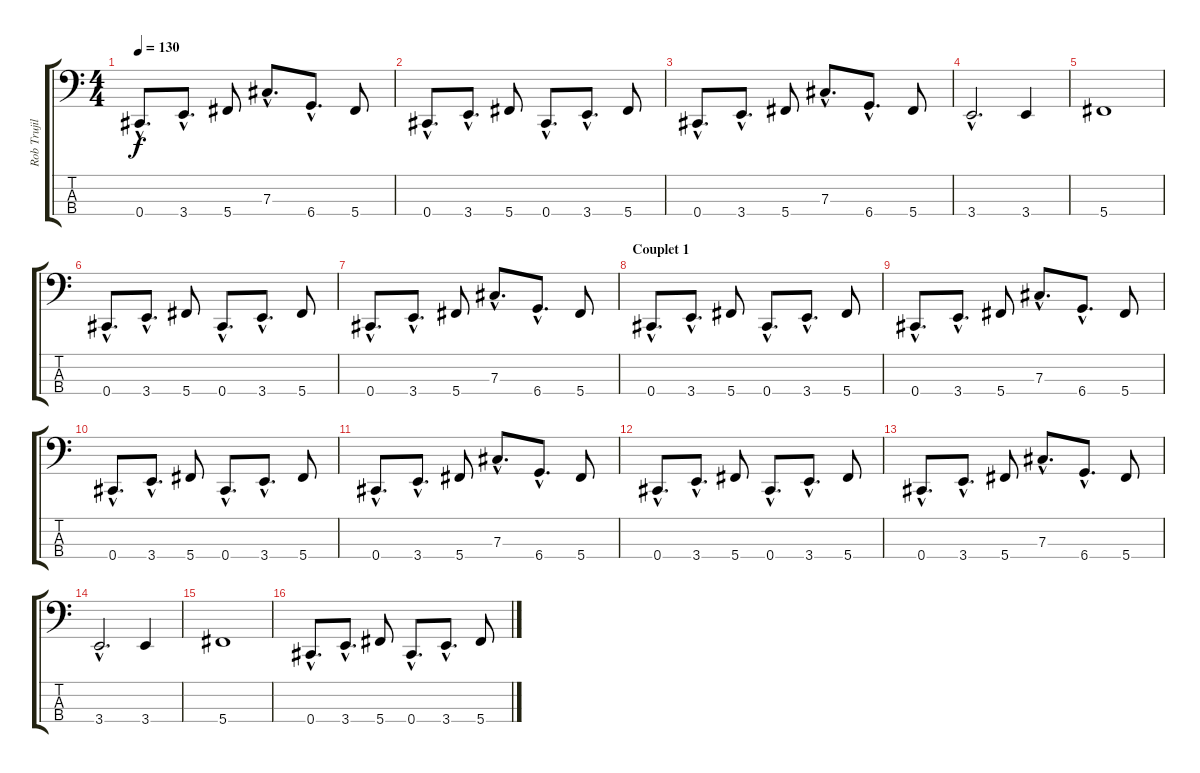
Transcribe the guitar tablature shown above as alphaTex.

\track ("Rob Trujillo" "Rob Trujil") {instrument electricbassfinger}
\staff {score tabs}
\tuning (E2 B1 Gb1 Db1) {hide}
\ts (4 4)
\tempo 130
\clef f4
\ks c
0.4{hac}.8{d dy f} 3.4{hac}.8{d} 5.4.8 7.3{hac}.8{d} 6.4{hac}.8{d} 5.4.8 |
0.4{hac}.8{d} 3.4{hac}.8{d} 5.4.8 0.4{hac}.8{d} 3.4{hac}.8{d} 5.4.8 |
0.4{hac}.8{d} 3.4{hac}.8{d} 5.4.8 7.3{hac}.8{d} 6.4{hac}.8{d} 5.4.8 |
3.4{hac}.2{d} 3.4.4 |
5.4.1 |
0.4{hac}.8{d} 3.4{hac}.8{d} 5.4.8 0.4{hac}.8{d} 3.4{hac}.8{d} 5.4.8 |
0.4{hac}.8{d} 3.4{hac}.8{d} 5.4.8 7.3{hac}.8{d} 6.4{hac}.8{d} 5.4.8 |
\section ("" "Couplet 1")
0.4{hac}.8{d} 3.4{hac}.8{d} 5.4.8 0.4{hac}.8{d} 3.4{hac}.8{d} 5.4.8 |
0.4{hac}.8{d} 3.4{hac}.8{d} 5.4.8 7.3{hac}.8{d} 6.4{hac}.8{d} 5.4.8 |
0.4{hac}.8{d} 3.4{hac}.8{d} 5.4.8 0.4{hac}.8{d} 3.4{hac}.8{d} 5.4.8 |
0.4{hac}.8{d} 3.4{hac}.8{d} 5.4.8 7.3{hac}.8{d} 6.4{hac}.8{d} 5.4.8 |
0.4{hac}.8{d} 3.4{hac}.8{d} 5.4.8 0.4{hac}.8{d} 3.4{hac}.8{d} 5.4.8 |
0.4{hac}.8{d} 3.4{hac}.8{d} 5.4.8 7.3{hac}.8{d} 6.4{hac}.8{d} 5.4.8 |
3.4{hac}.2{d} 3.4.4 |
5.4.1 |
0.4{hac}.8{d} 3.4{hac}.8{d} 5.4.8 0.4{hac}.8{d} 3.4{hac}.8{d} 5.4.8
